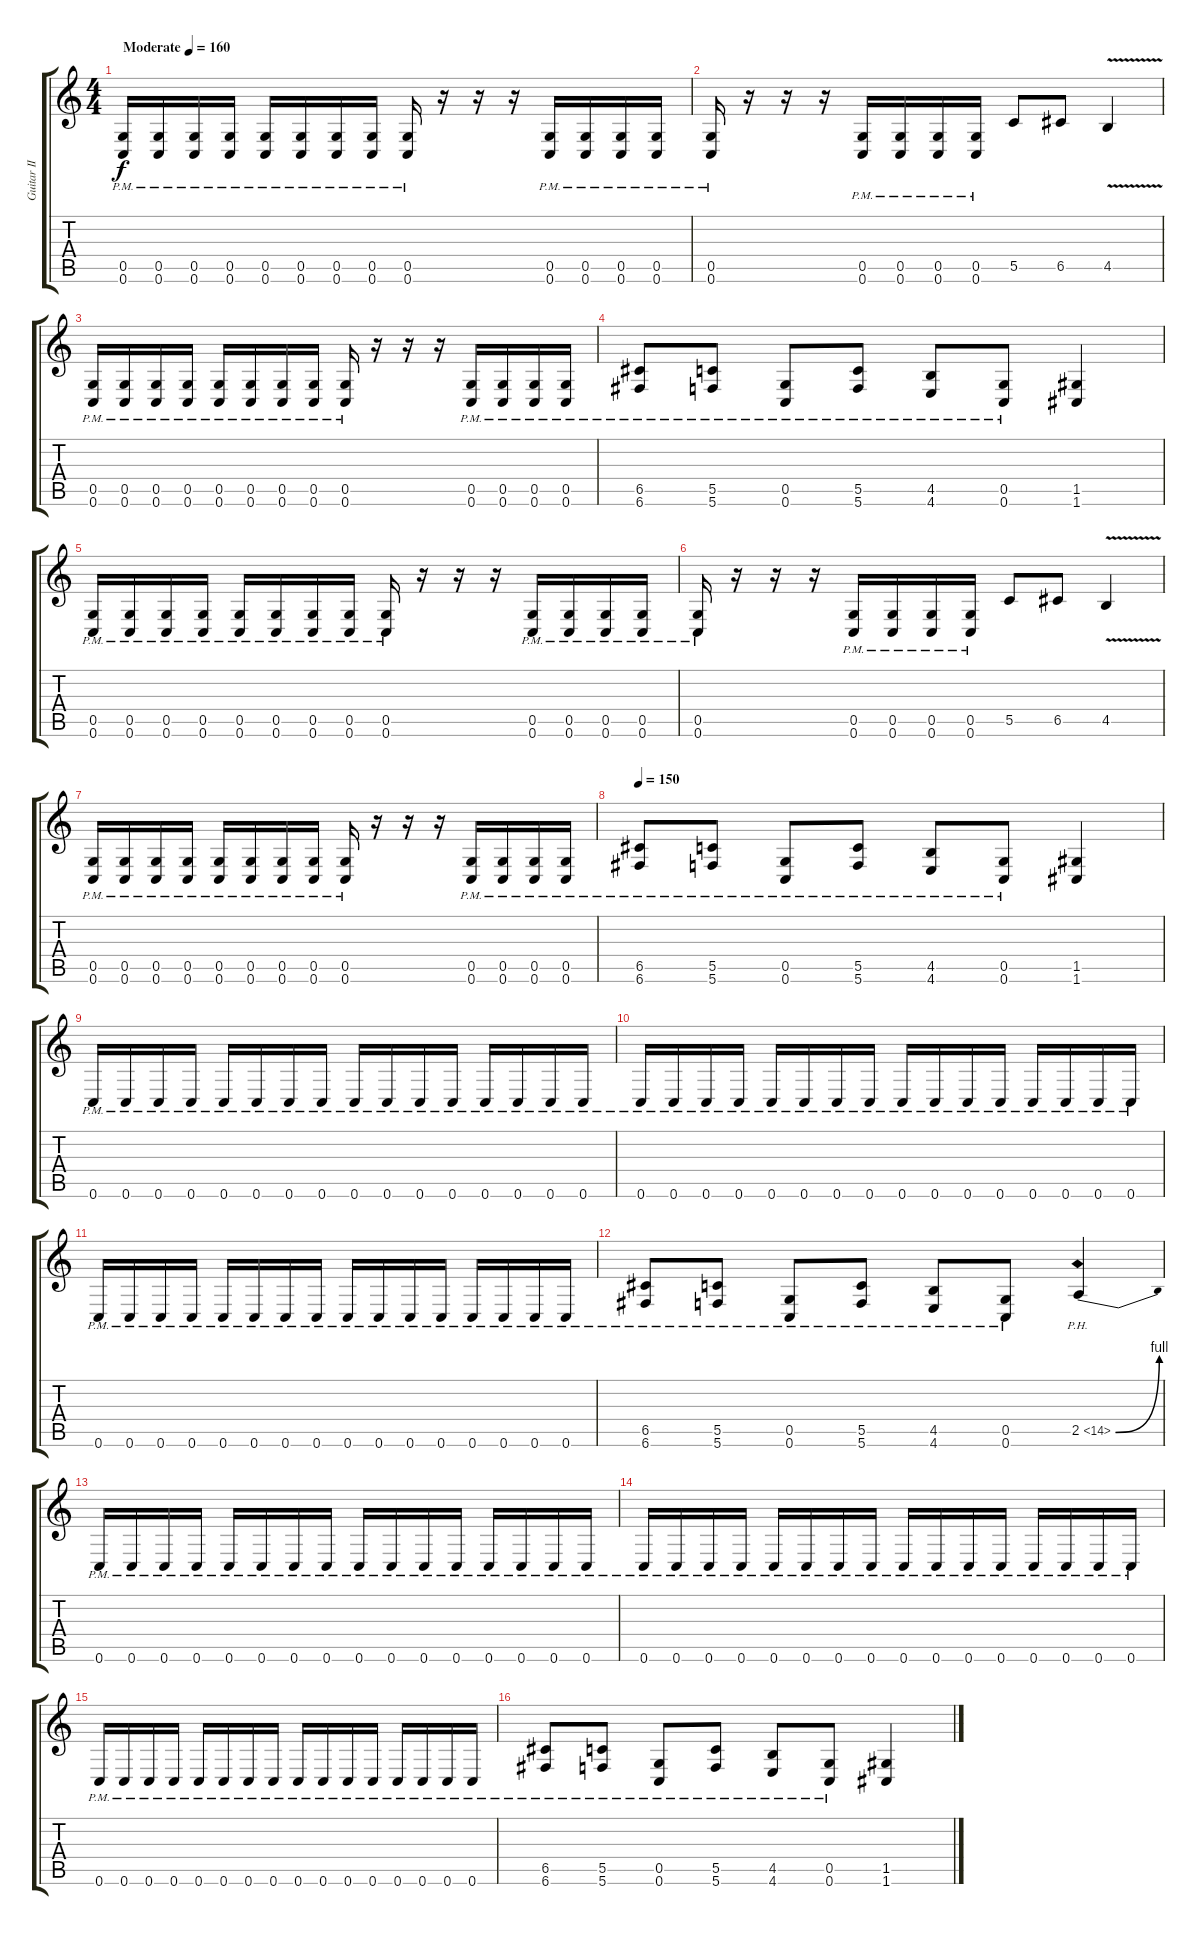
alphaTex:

\track ("Guitar II" "Guitar II") {instrument distortionguitar}
\staff {score tabs}
\tuning (D4 A3 F3 C3 G2 C2) {hide}
\ts (4 4)
\tempo (160 "Moderate")
\clef g2
\ks c
(0.5{pm} 0.6{pm}).16{dy f instrument distortionguitar} (0.5{pm} 0.6{pm}).16 (0.5{pm} 0.6{pm}).16 (0.5{pm} 0.6{pm}).16 (0.5{pm} 0.6{pm}).16 (0.5{pm} 0.6{pm}).16 (0.5{pm} 0.6{pm}).16 (0.5{pm} 0.6{pm}).16 (0.5{pm} 0.6{pm}).16 r.16 r.16 r.16 (0.5{pm} 0.6{pm}).16 (0.5{pm} 0.6{pm}).16 (0.5{pm} 0.6{pm}).16 (0.5{pm} 0.6{pm}).16 |
(0.5{pm} 0.6{pm}).16 r.16 r.16 r.16 (0.5{pm} 0.6{pm}).16 (0.5{pm} 0.6{pm}).16 (0.5{pm} 0.6{pm}).16 (0.5{pm} 0.6{pm}).16 5.5.8 6.5.8 4.5{v}.4 |
(0.5{pm} 0.6{pm}).16 (0.5{pm} 0.6{pm}).16 (0.5{pm} 0.6{pm}).16 (0.5{pm} 0.6{pm}).16 (0.5{pm} 0.6{pm}).16 (0.5{pm} 0.6{pm}).16 (0.5{pm} 0.6{pm}).16 (0.5{pm} 0.6{pm}).16 (0.5{pm} 0.6{pm}).16 r.16 r.16 r.16 (0.5{pm} 0.6{pm}).16 (0.5{pm} 0.6{pm}).16 (0.5{pm} 0.6{pm}).16 (0.5{pm} 0.6{pm}).16 |
(6.5{pm} 6.6{pm}).8 (5.5{pm} 5.6{pm}).8 (0.5{pm} 0.6{pm}).8 (5.5{pm} 5.6{pm}).8 (4.5{pm} 4.6{pm}).8 (0.5{pm} 0.6{pm}).8 (1.5 1.6).4 |
(0.5{pm} 0.6{pm}).16 (0.5{pm} 0.6{pm}).16 (0.5{pm} 0.6{pm}).16 (0.5{pm} 0.6{pm}).16 (0.5{pm} 0.6{pm}).16 (0.5{pm} 0.6{pm}).16 (0.5{pm} 0.6{pm}).16 (0.5{pm} 0.6{pm}).16 (0.5{pm} 0.6{pm}).16 r.16 r.16 r.16 (0.5{pm} 0.6{pm}).16 (0.5{pm} 0.6{pm}).16 (0.5{pm} 0.6{pm}).16 (0.5{pm} 0.6{pm}).16 |
(0.5{pm} 0.6{pm}).16 r.16 r.16 r.16 (0.5{pm} 0.6{pm}).16 (0.5{pm} 0.6{pm}).16 (0.5{pm} 0.6{pm}).16 (0.5{pm} 0.6{pm}).16 5.5.8 6.5.8 4.5{v}.4 |
(0.5{pm} 0.6{pm}).16 (0.5{pm} 0.6{pm}).16 (0.5{pm} 0.6{pm}).16 (0.5{pm} 0.6{pm}).16 (0.5{pm} 0.6{pm}).16 (0.5{pm} 0.6{pm}).16 (0.5{pm} 0.6{pm}).16 (0.5{pm} 0.6{pm}).16 (0.5{pm} 0.6{pm}).16 r.16 r.16 r.16 (0.5{pm} 0.6{pm}).16 (0.5{pm} 0.6{pm}).16 (0.5{pm} 0.6{pm}).16 (0.5{pm} 0.6{pm}).16 |
\tempo 150
(6.5{pm} 6.6{pm}).8 (5.5{pm} 5.6{pm}).8 (0.5{pm} 0.6{pm}).8 (5.5{pm} 5.6{pm}).8 (4.5{pm} 4.6{pm}).8 (0.5{pm} 0.6{pm}).8 (1.5 1.6).4 |
0.6{pm}.16 0.6{pm}.16 0.6{pm}.16 0.6{pm}.16 0.6{pm}.16 0.6{pm}.16 0.6{pm}.16 0.6{pm}.16 0.6{pm}.16 0.6{pm}.16 0.6{pm}.16 0.6{pm}.16 0.6{pm}.16 0.6{pm}.16 0.6{pm}.16 0.6{pm}.16 |
0.6{pm}.16 0.6{pm}.16 0.6{pm}.16 0.6{pm}.16 0.6{pm}.16 0.6{pm}.16 0.6{pm}.16 0.6{pm}.16 0.6{pm}.16 0.6{pm}.16 0.6{pm}.16 0.6{pm}.16 0.6{pm}.16 0.6{pm}.16 0.6{pm}.16 0.6{pm}.16 |
0.6{pm}.16 0.6{pm}.16 0.6{pm}.16 0.6{pm}.16 0.6{pm}.16 0.6{pm}.16 0.6{pm}.16 0.6{pm}.16 0.6{pm}.16 0.6{pm}.16 0.6{pm}.16 0.6{pm}.16 0.6{pm}.16 0.6{pm}.16 0.6{pm}.16 0.6{pm}.16 |
(6.5{pm} 6.6{pm}).8 (5.5{pm} 5.6{pm}).8 (0.5{pm} 0.6{pm}).8 (5.5{pm} 5.6{pm}).8 (4.5{pm} 4.6{pm}).8 (0.5{pm} 0.6{pm}).8 2.5{be (bend 0 0 60 4) ph 12}.4{instrument guitarharmonics} |
0.6{pm}.16{instrument distortionguitar} 0.6{pm}.16 0.6{pm}.16 0.6{pm}.16 0.6{pm}.16 0.6{pm}.16 0.6{pm}.16 0.6{pm}.16 0.6{pm}.16 0.6{pm}.16 0.6{pm}.16 0.6{pm}.16 0.6{pm}.16 0.6{pm}.16 0.6{pm}.16 0.6{pm}.16 |
0.6{pm}.16 0.6{pm}.16 0.6{pm}.16 0.6{pm}.16 0.6{pm}.16 0.6{pm}.16 0.6{pm}.16 0.6{pm}.16 0.6{pm}.16 0.6{pm}.16 0.6{pm}.16 0.6{pm}.16 0.6{pm}.16 0.6{pm}.16 0.6{pm}.16 0.6{pm}.16 |
0.6{pm}.16 0.6{pm}.16 0.6{pm}.16 0.6{pm}.16 0.6{pm}.16 0.6{pm}.16 0.6{pm}.16 0.6{pm}.16 0.6{pm}.16 0.6{pm}.16 0.6{pm}.16 0.6{pm}.16 0.6{pm}.16 0.6{pm}.16 0.6{pm}.16 0.6{pm}.16 |
(6.5{pm} 6.6{pm}).8 (5.5{pm} 5.6{pm}).8 (0.5{pm} 0.6{pm}).8 (5.5{pm} 5.6{pm}).8 (4.5{pm} 4.6{pm}).8 (0.5{pm} 0.6{pm}).8 (1.5 1.6).4
